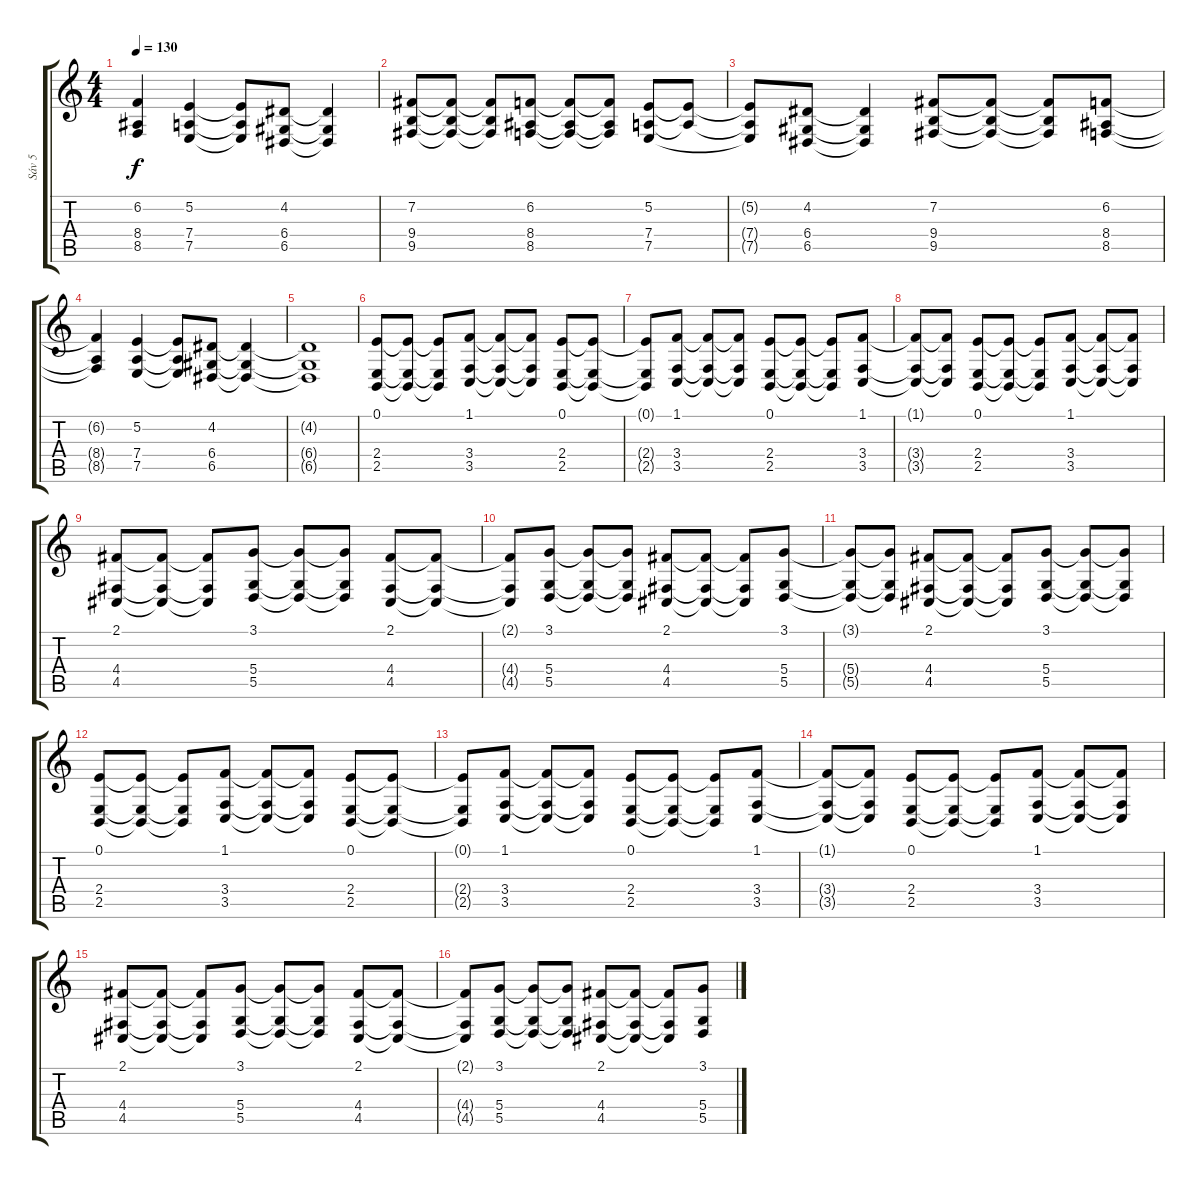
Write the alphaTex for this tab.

\track ("Sáv 5" "Sáv 5") {instrument choiraahs}
\staff {score tabs}
\tuning (E4 B3 G3 D3 A2 E2) {hide}
\ts (4 4)
\tempo 130
\clef g2
\ks c
(6.2{t} 8.4{t} 8.5{t}).4{dy f} (5.2 7.4 7.5).4 (5.2{t} 7.4{t} 7.5{t}).8 (4.2 6.4 6.5).8 (4.2{t} 6.4{t} 6.5{t}).4 |
(7.2 9.4 9.5).8 (7.2{t} 9.4{t} 9.5{t}).8 (7.2{t} 9.4{t} 9.5{t}).8 (6.2 8.4 8.5).8 (6.2{t} 8.4{t} 8.5{t}).8 (6.2{t} 8.4{t} 8.5{t}).8 (5.2 7.4 7.5).8 (5.2{t} 7.4{t}).8 |
(5.2{t} 7.4{t} 7.5{t}).8 (4.2 6.4 6.5).8 (4.2{t} 6.4{t} 6.5{t}).4 (7.2 9.4 9.5).8 (7.2{t} 9.4{t} 9.5{t}).8 (7.2{t} 9.4{t} 9.5{t}).8 (6.2 8.4 8.5).8 |
(6.2{t} 8.4{t} 8.5{t}).4 (5.2 7.4 7.5).4 (5.2{t} 7.4{t} 7.5{t}).8 (4.2 6.4 6.5).8 (4.2{t} 6.4{t} 6.5{t}).4 |
(4.2{t} 6.4{t} 6.5{t}).1 |
(0.1 2.4 2.5).8 (0.1{t} 2.4{t} 2.5{t}).8 (0.1{t} 2.4{t} 2.5{t}).8 (1.1 3.4 3.5).8 (1.1{t} 3.4{t} 3.5{t}).8 (1.1{t} 3.4{t} 3.5{t}).8 (0.1 2.4 2.5).8 (0.1{t} 2.4{t} 2.5{t}).8 |
(0.1{t} 2.4{t} 2.5{t}).8 (1.1 3.4 3.5).8 (1.1{t} 3.4{t} 3.5{t}).8 (1.1{t} 3.4{t} 3.5{t}).8 (0.1 2.4 2.5).8 (0.1{t} 2.4{t} 2.5{t}).8 (0.1{t} 2.4{t} 2.5{t}).8 (1.1 3.4 3.5).8 |
(1.1{t} 3.4{t} 3.5{t}).8 (1.1{t} 3.4{t} 3.5{t}).8 (0.1 2.4 2.5).8 (0.1{t} 2.4{t} 2.5{t}).8 (0.1{t} 2.4{t} 2.5{t}).8 (1.1 3.4 3.5).8 (1.1{t} 3.4{t} 3.5{t}).8 (1.1{t} 3.4{t} 3.5{t}).8 |
(2.1 4.4 4.5).8 (2.1{t} 4.4{t} 4.5{t}).8 (2.1{t} 4.4{t} 4.5{t}).8 (3.1 5.4 5.5).8 (3.1{t} 5.4{t} 5.5{t}).8 (3.1{t} 5.4{t} 5.5{t}).8 (2.1 4.4 4.5).8 (2.1{t} 4.4{t} 4.5{t}).8 |
(2.1{t} 4.4{t} 4.5{t}).8 (3.1 5.4 5.5).8 (3.1{t} 5.4{t} 5.5{t}).8 (3.1{t} 5.4{t} 5.5{t}).8 (2.1 4.4 4.5).8 (2.1{t} 4.4{t} 4.5{t}).8 (2.1{t} 4.4{t} 4.5{t}).8 (3.1 5.4 5.5).8 |
(3.1{t} 5.4{t} 5.5{t}).8 (3.1{t} 5.4{t} 5.5{t}).8 (2.1 4.4 4.5).8 (2.1{t} 4.4{t} 4.5{t}).8 (2.1{t} 4.4{t} 4.5{t}).8 (3.1 5.4 5.5).8 (3.1{t} 5.4{t} 5.5{t}).8 (3.1{t} 5.4{t} 5.5{t}).8 |
(0.1 2.4 2.5).8 (0.1{t} 2.4{t} 2.5{t}).8 (0.1{t} 2.4{t} 2.5{t}).8 (1.1 3.4 3.5).8 (1.1{t} 3.4{t} 3.5{t}).8 (1.1{t} 3.4{t} 3.5{t}).8 (0.1 2.4 2.5).8 (0.1{t} 2.4{t} 2.5{t}).8 |
(0.1{t} 2.4{t} 2.5{t}).8 (1.1 3.4 3.5).8 (1.1{t} 3.4{t} 3.5{t}).8 (1.1{t} 3.4{t} 3.5{t}).8 (0.1 2.4 2.5).8 (0.1{t} 2.4{t} 2.5{t}).8 (0.1{t} 2.4{t} 2.5{t}).8 (1.1 3.4 3.5).8 |
(1.1{t} 3.4{t} 3.5{t}).8 (1.1{t} 3.4{t} 3.5{t}).8 (0.1 2.4 2.5).8 (0.1{t} 2.4{t} 2.5{t}).8 (0.1{t} 2.4{t} 2.5{t}).8 (1.1 3.4 3.5).8 (1.1{t} 3.4{t} 3.5{t}).8 (1.1{t} 3.4{t} 3.5{t}).8 |
(2.1 4.4 4.5).8 (2.1{t} 4.4{t} 4.5{t}).8 (2.1{t} 4.4{t} 4.5{t}).8 (3.1 5.4 5.5).8 (3.1{t} 5.4{t} 5.5{t}).8 (3.1{t} 5.4{t} 5.5{t}).8 (2.1 4.4 4.5).8 (2.1{t} 4.4{t} 4.5{t}).8 |
(2.1{t} 4.4{t} 4.5{t}).8 (3.1 5.4 5.5).8 (3.1{t} 5.4{t} 5.5{t}).8 (3.1{t} 5.4{t} 5.5{t}).8 (2.1 4.4 4.5).8 (2.1{t} 4.4{t} 4.5{t}).8 (2.1{t} 4.4{t} 4.5{t}).8 (3.1 5.4 5.5).8
